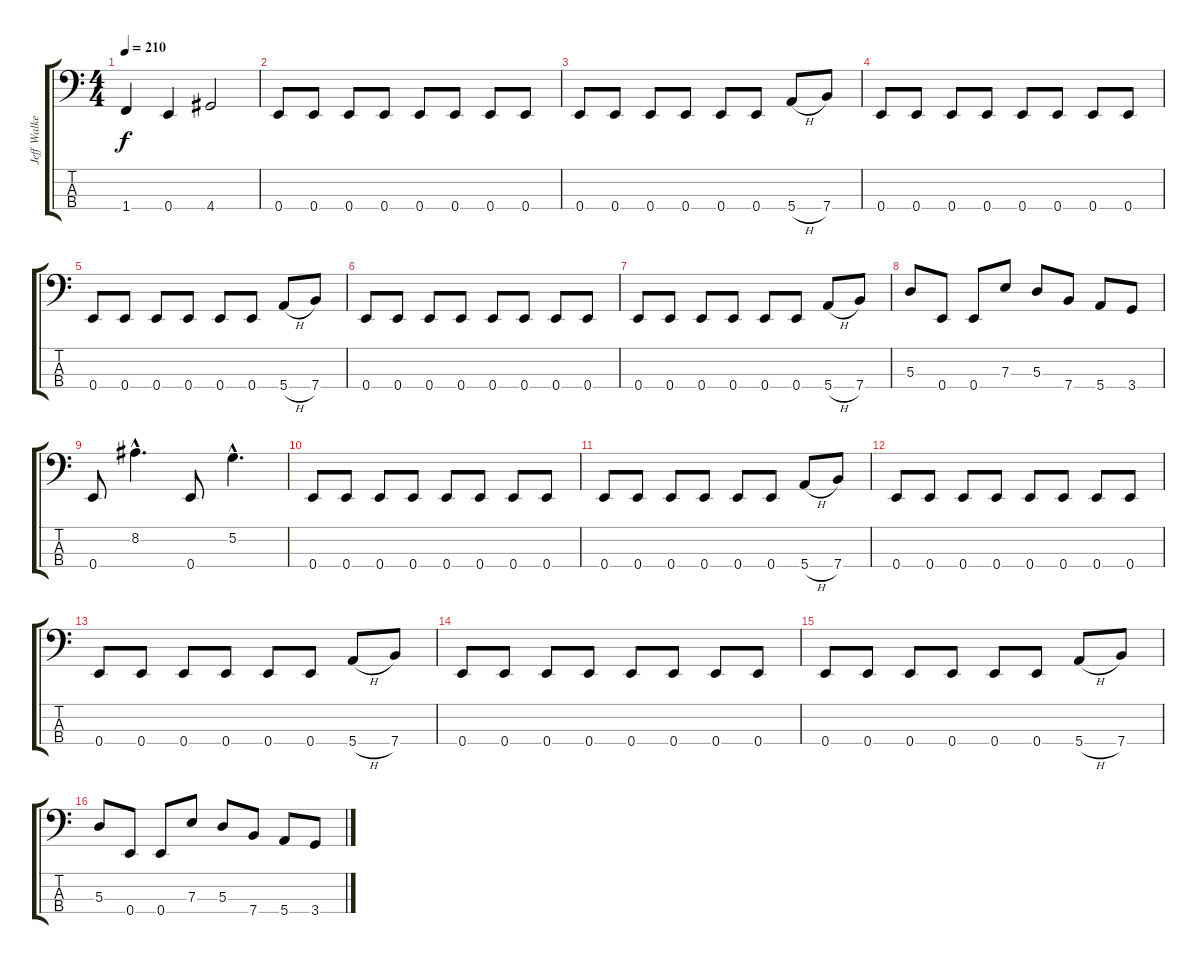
\track ("Jeff Walker" "Jeff Walke") {instrument electricbassfinger}
\staff {score tabs}
\tuning (G2 D2 A1 E1) {hide}
\ts (4 4)
\tempo 210
\clef f4
\ks c
1.4.4{dy f} 0.4.4 4.4.2 |
0.4.8 0.4.8 0.4.8 0.4.8 0.4.8 0.4.8 0.4.8 0.4.8 |
0.4.8 0.4.8 0.4.8 0.4.8 0.4.8 0.4.8 5.4{h}.8 7.4.8 |
0.4.8 0.4.8 0.4.8 0.4.8 0.4.8 0.4.8 0.4.8 0.4.8 |
0.4.8 0.4.8 0.4.8 0.4.8 0.4.8 0.4.8 5.4{h}.8 7.4.8 |
0.4.8 0.4.8 0.4.8 0.4.8 0.4.8 0.4.8 0.4.8 0.4.8 |
0.4.8 0.4.8 0.4.8 0.4.8 0.4.8 0.4.8 5.4{h}.8 7.4.8 |
5.3.8 0.4.8 0.4.8 7.3.8 5.3.8 7.4.8 5.4.8 3.4.8 |
0.4.8 8.2{hac}.4{d} 0.4.8 5.2{hac}.4{d} |
0.4.8 0.4.8 0.4.8 0.4.8 0.4.8 0.4.8 0.4.8 0.4.8 |
0.4.8 0.4.8 0.4.8 0.4.8 0.4.8 0.4.8 5.4{h}.8 7.4.8 |
0.4.8 0.4.8 0.4.8 0.4.8 0.4.8 0.4.8 0.4.8 0.4.8 |
0.4.8 0.4.8 0.4.8 0.4.8 0.4.8 0.4.8 5.4{h}.8 7.4.8 |
0.4.8 0.4.8 0.4.8 0.4.8 0.4.8 0.4.8 0.4.8 0.4.8 |
0.4.8 0.4.8 0.4.8 0.4.8 0.4.8 0.4.8 5.4{h}.8 7.4.8 |
5.3.8 0.4.8 0.4.8 7.3.8 5.3.8 7.4.8 5.4.8 3.4.8
